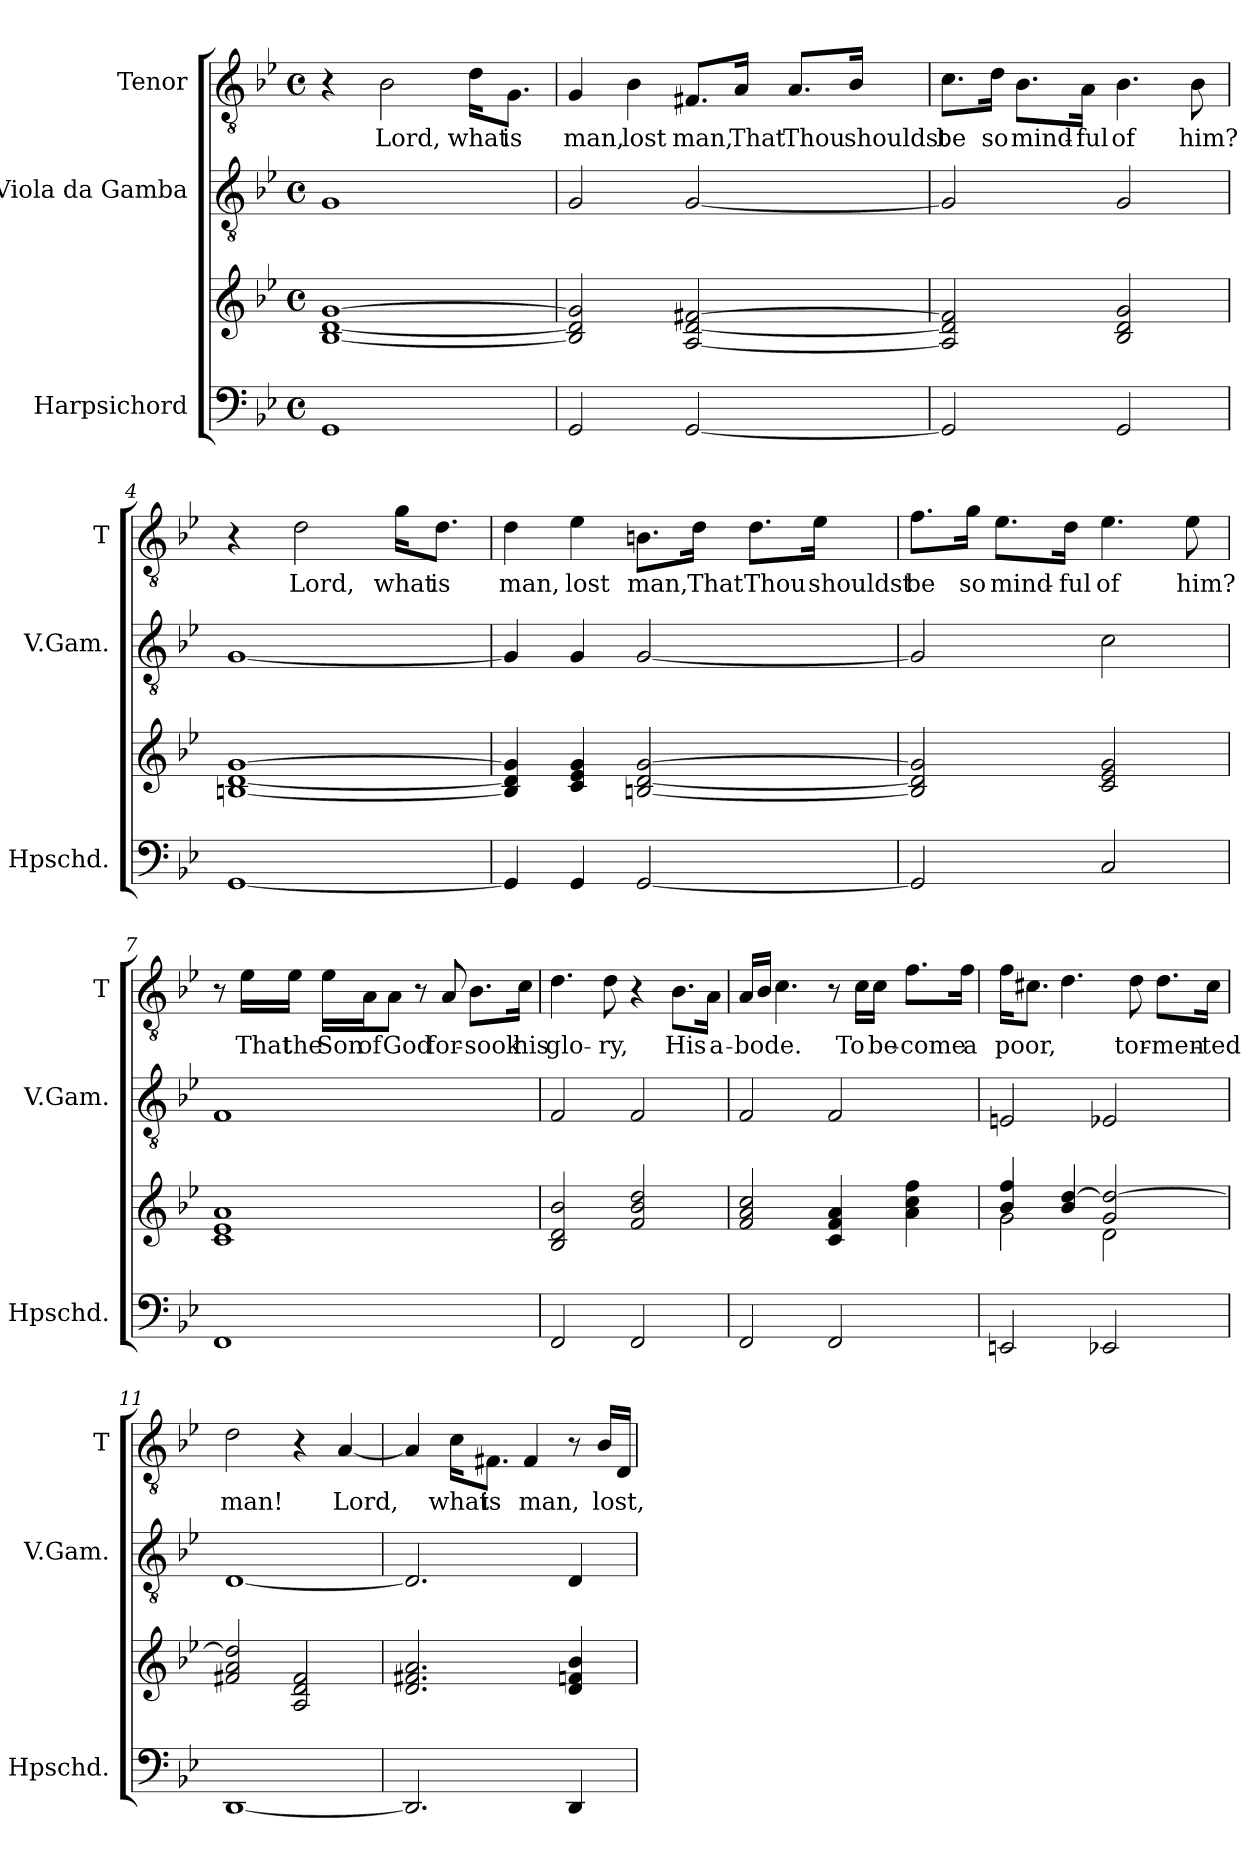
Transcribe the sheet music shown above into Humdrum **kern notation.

**kern	**kern	**kern	**kern	**text
*part3	*part3	*part2	*part1	*part1
*staff4	*staff3	*staff2	*staff1	*staff1
*I"Harpsichord	*	*I"Viola da Gamba	*I"Tenor	*
*I'Hpschd.	*	*I'V.Gam.	*I'T	*
*clefF4	*clefG2	*clefGv2	*clefGv2	*
*	*	*ITrd7c12	*	*
*k[b-e-]	*k[b-e-]	*k[b-e-]	*k[b-e-]	*
*B-:	*B-:	*B-:	*B-:	*
*M4/4	*M4/4	*M4/4	*M4/4	*
*met(c)	*met(c)	*met(c)	*met(c)	*
*MM70	*MM70	*MM70	*MM70	*
=1	=1	=1	=1	=1
1GG	[1B- [1d [1g	1GG	4r	.
!	!	!	!	!LO:LY:b
.	.	.	2B-\	Lord,
!	!	!	!	!LO:LY:b
.	.	.	16d\KL	what
!	!	!	!	!LO:LY:b
.	.	.	8.G\J	is
=2	=2	=2	=2	=2
!	!	!	!	!LO:LY:b
2GG/	2B-/] 2d/] 2g/]	2GG/	4G/	man,
!	!	!	!	!LO:LY:b
.	.	.	4B-\	lost
!	!	!	!	!LO:LY:b
[2GG/	[2A/ [2d/ [2f#X/	[2GG/	8.F#X/L	man,
!	!	!	!	!LO:LY:b
.	.	.	16A/Jk	That
!	!	!	!	!LO:LY:b
.	.	.	8.A/L	Thou
!	!	!	!	!LO:LY:b
.	.	.	16B-/Jk	shouldst
=3	=3	=3	=3	=3
!	!	!	!	!LO:LY:b
2GG/]	2A/] 2d/] 2f#/]	2GG/]	8.c\L	be
!	!	!	!	!LO:LY:b
.	.	.	16d\Jk	so
!	!	!	!	!LO:LY:b
.	.	.	8.B-\L	mind-
!	!	!	!	!LO:LY:b
.	.	.	16A\Jk	-ful
!	!	!	!	!LO:LY:b
2GG/	2B-/ 2d/ 2g/	2GG/	4.B-\	of
!	!	!	!	!LO:LY:b
.	.	.	8B-\	him?
!!LO:LB:g=z
=4	=4	=4	=4	=4
[1GG	[1Bn [1d [1g	[1GG	4r	.
!	!	!	!	!LO:LY:b
.	.	.	2d\	Lord,
!	!	!	!	!LO:LY:b
.	.	.	16g\KL	what
!	!	!	!	!LO:LY:b
.	.	.	8.d\J	is
!!LO:LB:g=z
=5	=5	=5	=5	=5
!	!	!	!	!LO:LY:b
4GG/]	4B/] 4d/] 4g/]	4GG/]	4d\	man,
!	!	!	!	!LO:LY:b
4GG/	4c/ 4e-/ 4g/	4GG/	4e-\	lost
!	!	!	!	!LO:LY:b
[2GG/	[2Bn/ [2d/ [2g/	[2GG/	8.Bn\L	man,
!	!	!	!	!LO:LY:b
.	.	.	16d\Jk	That
!	!	!	!	!LO:LY:b
.	.	.	8.d\L	Thou
!	!	!	!	!LO:LY:b
.	.	.	16e-\Jk	shouldst
=6	=6	=6	=6	=6
!	!	!	!	!LO:LY:b
2GG/]	2B/] 2d/] 2g/]	2GG/]	8.f\L	be
!	!	!	!	!LO:LY:b
.	.	.	16g\Jk	so
!	!	!	!	!LO:LY:b
.	.	.	8.e-\L	mind-
!	!	!	!	!LO:LY:b
.	.	.	16d\Jk	-ful
!	!	!	!	!LO:LY:b
2C/	2c/ 2e-/ 2g/	2C\	4.e-\	of
!	!	!	!	!LO:LY:b
.	.	.	8e-\	him?
=7	=7	=7	=7	=7
1FF	1c 1e- 1a	1FF	8r	.
!	!	!	!	!LO:LY:b
.	.	.	16e-\LL	That
!	!	!	!	!LO:LY:b
.	.	.	16e-\JJ	the
!	!	!	!	!LO:LY:b
.	.	.	16e-\LL	Son
!	!	!	!	!LO:LY:b
.	.	.	16A\J	of
!	!	!	!	!LO:LY:b
.	.	.	8A\J	God
.	.	.	8r	.
!	!	!	!	!LO:LY:b
.	.	.	8A/	for-
!	!	!	!	!LO:LY:b
.	.	.	8.B-\L	-sook
!	!	!	!	!LO:LY:b
.	.	.	16c\Jk	his
!!LO:PB:g=z
=8	=8	=8	=8	=8
!	!	!	!	!LO:LY:b
2FF/	2B-/ 2d/ 2b-/	2FF/	4.d\	glo-
!	!	!	!	!LO:LY:b
.	.	.	8d\	-ry,
2FF/	2f/ 2b-/ 2dd/	2FF/	4r	.
!	!	!	!	!LO:LY:b
.	.	.	8.B-\L	His
!	!	!	!	!LO:LY:b
.	.	.	16A\Jk	a-
=9	=9	=9	=9	=9
!	!	!	!	!LO:LY:b
2FF/	2f/ 2a/ 2cc/	2FF/	16A/LL	-bode.
.	.	.	16B-/JJ	.
.	.	.	4.c\	.
2FF/	4c/ 4f/ 4a/	2FF/	8r	.
!	!	!	!	!LO:LY:b
.	.	.	16c\LL	To
!	!	!	!	!LO:LY:b
.	.	.	16c\JJ	be-
!	!	!	!	!LO:LY:b
.	4a\ 4cc\ 4ff\	.	8.f\L	-come
!	!	!	!	!LO:LY:b
.	.	.	16f\Jk	a
=10	=10	=10	=10	=10
*	*^	*	*	*
!	!	!	!	!	!LO:LY:b
2EEn/	4b-/ 4ff/	2g\	2EEn/	16f\KL	poor,
.	.	.	.	8.c#X\J	.
.	4b-/ [4dd/	.	.	4.d\	.
2EE-X/	2g/ 2dd/_	2d\	2EE-X/	.	.
!	!	!	!	!	!LO:LY:b
.	.	.	.	8d\	tor-
!	!	!	!	!	!LO:LY:b
.	.	.	.	8.d\L	-men-
!	!	!	!	!	!LO:LY:b
.	.	.	.	16c#\Jk	-ted
*	*v	*v	*	*	*
=11	=11	=11	=11	=11
!	!	!	!	!LO:LY:b
[1DD	2f#X/ 2a/ 2dd/]	[1DD	2d\	man!
.	2A/ 2d/ 2f#/	.	4r	.
!	!	!	!	!LO:LY:b
.	.	.	[4A/	Lord,
!!LO:PB:g=z
=12	=12	=12	=12	=12
2.DD/]	2.d/ 2.f#X/ 2.a/	2.DD/]	4A/]	.
!	!	!	!	!LO:LY:b
.	.	.	16c\KL	what
!	!	!	!	!LO:LY:b
.	.	.	8.F#X\J	is
!	!	!	!	!LO:LY:b
.	.	.	4F#/	man,
4DD/	4d/ 4fn/ 4b-/	4DD/	8r	.
!	!	!	!	!LO:LY:b
.	.	.	16B-/LL	lost,
.	.	.	16D/JJ	.
=	=	=	=	=
*-	*-	*-	*-	*-
